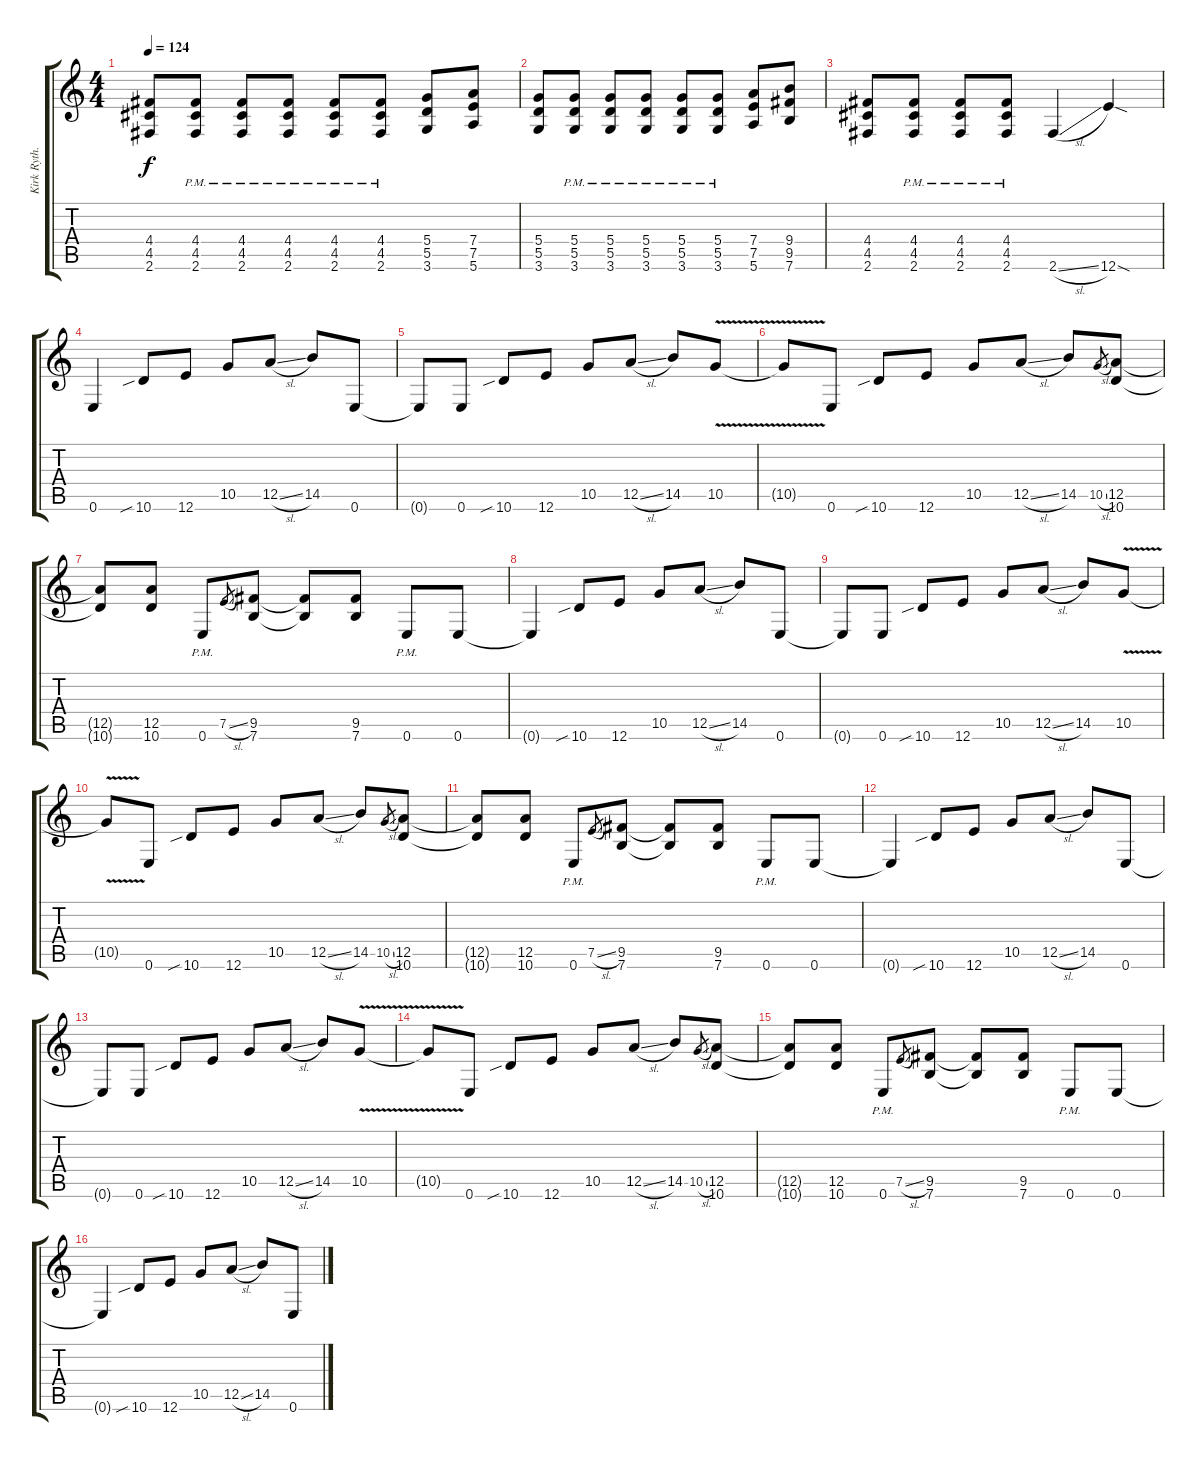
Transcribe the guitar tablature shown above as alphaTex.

\track ("Kirk Ryth." "Kirk Ryth.") {instrument distortionguitar}
\staff {score tabs}
\tuning (E4 B3 G3 D3 A2 E2) {hide}
\ts (4 4)
\tempo 124
\clef g2
\ks c
(4.4 4.5 2.6).8{dy f} (4.4{pm} 4.5{pm} 2.6{pm}).8 (4.4{pm} 4.5{pm} 2.6{pm}).8 (4.4{pm} 4.5{pm} 2.6{pm}).8 (4.4{pm} 4.5{pm} 2.6{pm}).8 (4.4{pm} 4.5{pm} 2.6{pm}).8 (5.4 5.5 3.6).8 (7.4 7.5 5.6).8 |
(5.4 5.5 3.6).8 (5.4{pm} 5.5{pm} 3.6{pm}).8 (5.4{pm} 5.5{pm} 3.6{pm}).8 (5.4{pm} 5.5{pm} 3.6{pm}).8 (5.4{pm} 5.5{pm} 3.6{pm}).8 (5.4{pm} 5.5{pm} 3.6{pm}).8 (7.4 7.5 5.6).8 (9.4 9.5 7.6).8 |
(4.4 4.5 2.6).8 (4.4{pm} 4.5{pm} 2.6{pm}).8 (4.4{pm} 4.5{pm} 2.6{pm}).8 (4.4{pm} 4.5{pm} 2.6{pm}).8 2.6{sl}.4 12.6{sod}.4 |
0.6.4{volume 10} 10.6{sib}.8 12.6.8 10.5.8 12.5{sl}.8 14.5.8 0.6.8 |
0.6{t}.8 0.6.8 10.6{sib}.8 12.6.8 10.5.8 12.5{sl}.8 14.5.8 10.5{v}.8 |
10.5{t}.8 0.6.8 10.6{sib}.8 12.6.8 10.5.8 12.5{sl}.8 14.5.8 10.5{sl}.8{gr} (12.5 10.6).8 |
(12.5{t} 10.6{t}).8 (12.5 10.6).8 0.6{pm}.8 7.5{sl}.8{gr} (9.5 7.6).8 (9.5{t} 7.6{t}).8 (9.5 7.6).8 0.6{pm}.8 0.6.8 |
0.6{t}.4 10.6{sib}.8 12.6.8 10.5.8 12.5{sl}.8 14.5.8 0.6.8 |
0.6{t}.8 0.6.8 10.6{sib}.8 12.6.8 10.5.8 12.5{sl}.8 14.5.8 10.5{v}.8 |
10.5{t}.8 0.6.8 10.6{sib}.8 12.6.8 10.5.8 12.5{sl}.8 14.5.8 10.5{sl}.8{gr} (12.5 10.6).8 |
(12.5{t} 10.6{t}).8 (12.5 10.6).8 0.6{pm}.8 7.5{sl}.8{gr} (9.5 7.6).8 (9.5{t} 7.6{t}).8 (9.5 7.6).8 0.6{pm}.8 0.6.8 |
0.6{t}.4 10.6{sib}.8 12.6.8 10.5.8 12.5{sl}.8 14.5.8 0.6.8 |
0.6{t}.8 0.6.8 10.6{sib}.8 12.6.8 10.5.8 12.5{sl}.8 14.5.8 10.5{v}.8 |
10.5{t}.8 0.6.8 10.6{sib}.8 12.6.8 10.5.8 12.5{sl}.8 14.5.8 10.5{sl}.8{gr} (12.5 10.6).8 |
(12.5{t} 10.6{t}).8 (12.5 10.6).8 0.6{pm}.8 7.5{sl}.8{gr} (9.5 7.6).8 (9.5{t} 7.6{t}).8 (9.5 7.6).8 0.6{pm}.8 0.6.8 |
0.6{t}.4 10.6{sib}.8 12.6.8 10.5.8 12.5{sl}.8 14.5.8 0.6.8
